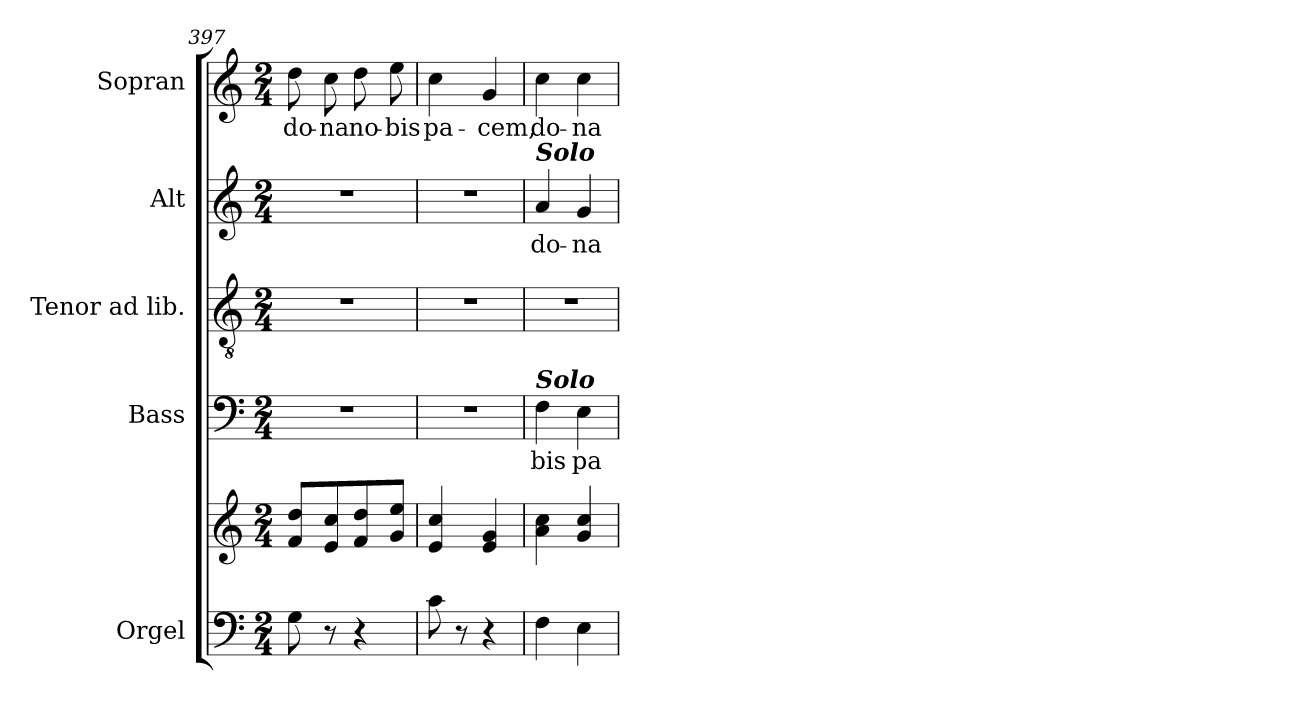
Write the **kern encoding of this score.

**kern	**kern	**kern	**text	**kern	**kern	**text	**kern	**text
*part5	*part5	*part4	*part4	*part3	*part2	*part2	*part1	*part1
*staff6	*staff5	*staff4	*staff4	*staff3	*staff2	*staff2	*staff1	*staff1
*I"Orgel	*	*I"Bass	*	*I"Tenor ad lib.	*I"Alt	*	*I"Sopran	*
*I'Org.	*	*I'B	*	*I'T	*I'A	*	*I'S	*
*clefF4	*clefG2	*clefF4	*	*clefGv2	*clefG2	*	*clefG2	*
*k[]	*k[]	*k[]	*	*k[]	*k[]	*	*k[]	*
*C:	*C:	*C:	*	*C:	*C:	*	*C:	*
*M2/4	*M2/4	*M2/4	*	*M2/4	*M2/4	*	*M2/4	*
=397	=397	=397	=397	=397	=397	=397	=397	=397
!	!	!	!	!	!	!	!	!LO:LY:b
8G\	8f/ 8dd/L	2r	.	2r	2r	.	8dd\	do-
!	!	!	!	!	!	!	!	!LO:LY:b
8r	8e/ 8cc/	.	.	.	.	.	8cc\	-na
!	!	!	!	!	!	!	!	!LO:LY:b
4r	8f/ 8dd/	.	.	.	.	.	8dd\	no-
!	!	!	!	!	!	!	!	!LO:LY:b
.	8g/ 8ee/J	.	.	.	.	.	8ee\	-bis
=398	=398	=398	=398	=398	=398	=398	=398	=398
!	!	!	!	!	!	!	!	!LO:LY:b
8c\	4e/ 4cc/	2r	.	2r	2r	.	4cc\	pa-
8r	.	.	.	.	.	.	.	.
!	!	!	!	!	!	!	!	!LO:LY:b
4r	4e/ 4g/	.	.	.	.	.	4g/	-cem,
=399	=399	=399	=399	=399	=399	=399	=399	=399
!	!	!	!	!	!LO:TX:a:Bi:t=Solo	!	!	!
!	!	!LO:TX:a:Bi:t=Solo	!	!	!	!	!	!
!	!	!	!LO:LY:b	!	!	!LO:LY:b	!	!LO:LY:b
4F\	4a\ 4cc\	4F\	-bis	2r	4a/	do-	4cc\	do-
!	!	!	!LO:LY:b	!	!	!LO:LY:b	!	!LO:LY:b
4E\	4g/ 4cc/	4E\	pa-	.	4g/	-na	4cc\	-na
=	=	=	=	=	=	=	=	=
*-	*-	*-	*-	*-	*-	*-	*-	*-
